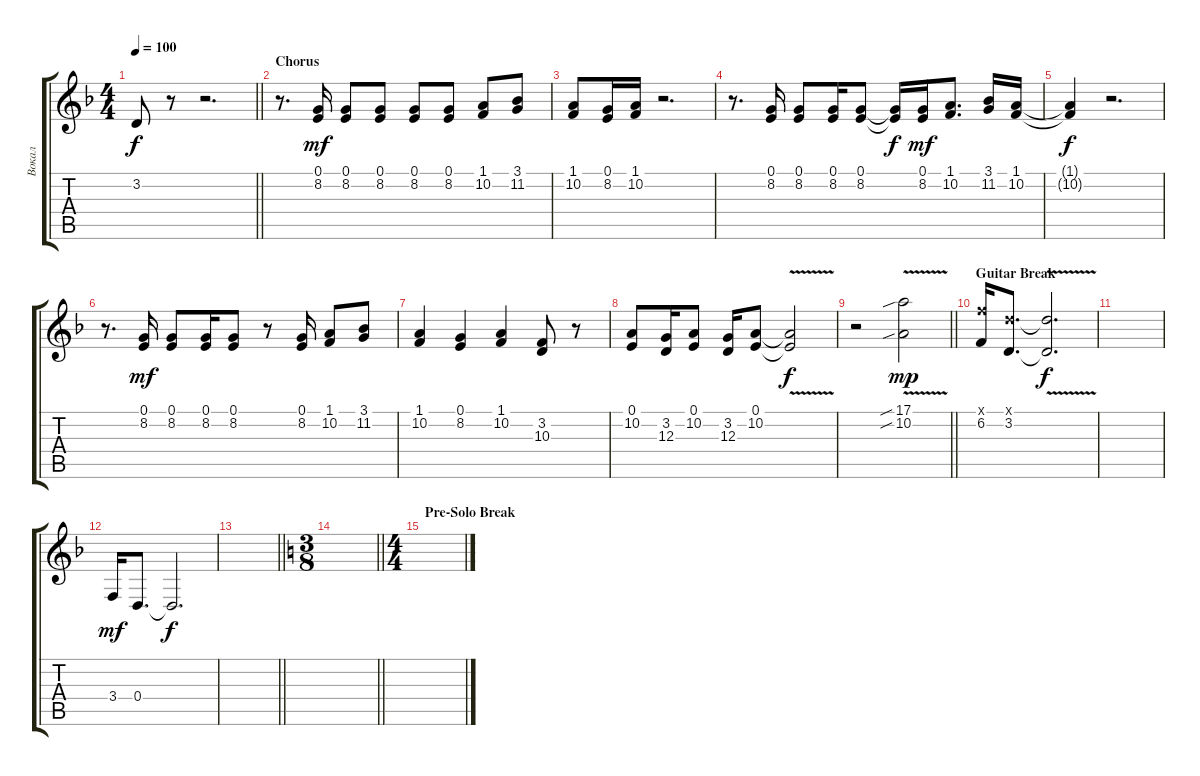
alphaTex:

\track ("Вокал" "Вокал") {instrument trumpet}
\staff {score tabs}
\tuning (E4 B3 G3 D3 A2 E2) {hide}
\ts (4 4)
\tempo 100
\clef g2
\barLineRight lightlight
\ks dminor
3.2.8{dy f} r.8 r.2{d} |
\section ("" "Chorus")
r.8{d} (0.1 8.2).16{dy mf} (0.1 8.2).8 (0.1 8.2).8 (0.1 8.2).8 (0.1 8.2).8 (1.1 10.2).8 (3.1 11.2).8 |
(1.1 10.2).8 (0.1 8.2).16 (1.1 10.2).16 r.2{d} |
r.8{d} (0.1 8.2).16 (0.1 8.2).8 (0.1 8.2).16 (0.1 8.2).8 (0.1{t} 8.2{t}).16{dy f} (0.1 8.2).16{dy mf} (1.1 10.2).8{d} (3.1 11.2).16 (1.1 10.2).16 |
(1.1{t} 10.2{t}).4{dy f} r.2{d} |
r.8{d} (0.1 8.2).16{dy mf} (0.1 8.2).8 (0.1 8.2).16 (0.1 8.2).8 r.8 (0.1 8.2).16 (1.1 10.2).8 (3.1 11.2).8 |
(1.1 10.2).4 (0.1 8.2).4 (1.1 10.2).4 (3.2 10.3).8 r.8 |
(0.1 10.2).8 (3.2 12.3).16 (0.1 10.2).8 (3.2 12.3).16 (0.1 10.2).8 (0.1{v t} 10.2{v t}).2{dy f} |
\barLineRight lightlight
r.2 (17.1{v sib} 10.2{v sib}).2{dy mp} |
\section ("" "Guitar Break")
(13.1{x} 6.2).16 (10.1{x} 3.2).8{d} (10.1{t} 3.2{v t}).2{d dy f} |
|
3.4.16{dy mf} 0.4.8{d} 0.4{t}.2{d dy f} |
\barLineRight lightlight
|
\ts (3 8)
\barLineRight lightlight
\ks aminor
|
\ts (4 4)
\section ("" "Pre-Solo Break")
